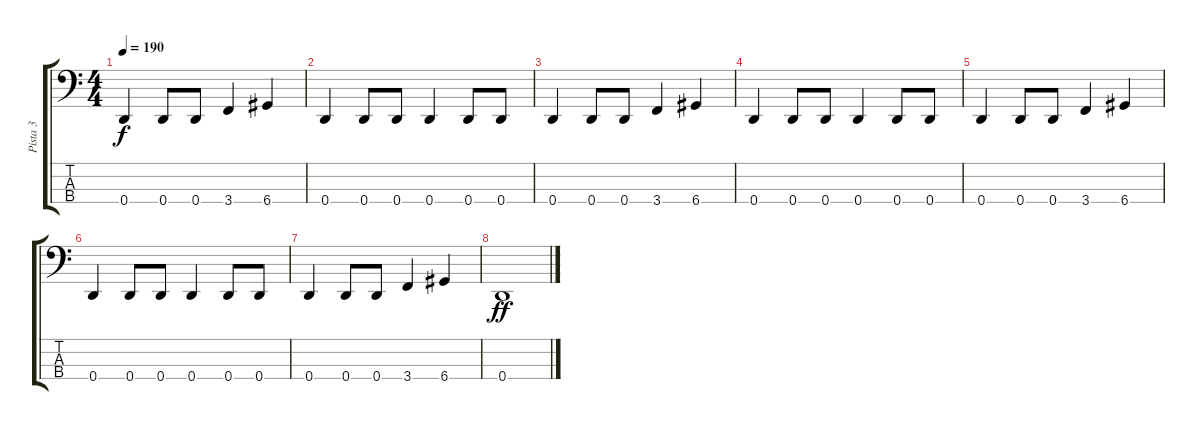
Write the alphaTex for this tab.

\track ("Pista 3" "Pista 3") {instrument electricbasspick}
\staff {score tabs}
\tuning (F2 C2 G1 D1) {hide}
\ts (4 4)
\tempo 190
\clef f4
\ks c
0.4.4{dy f} 0.4.8 0.4.8 3.4.4 6.4.4 |
0.4.4 0.4.8 0.4.8 0.4.4 0.4.8 0.4.8 |
0.4.4 0.4.8 0.4.8 3.4.4 6.4.4 |
0.4.4 0.4.8 0.4.8 0.4.4 0.4.8 0.4.8 |
0.4.4 0.4.8 0.4.8 3.4.4 6.4.4 |
0.4.4 0.4.8 0.4.8 0.4.4 0.4.8 0.4.8 |
0.4.4 0.4.8 0.4.8 3.4.4 6.4.4 |
0.4.1{dy ff}
